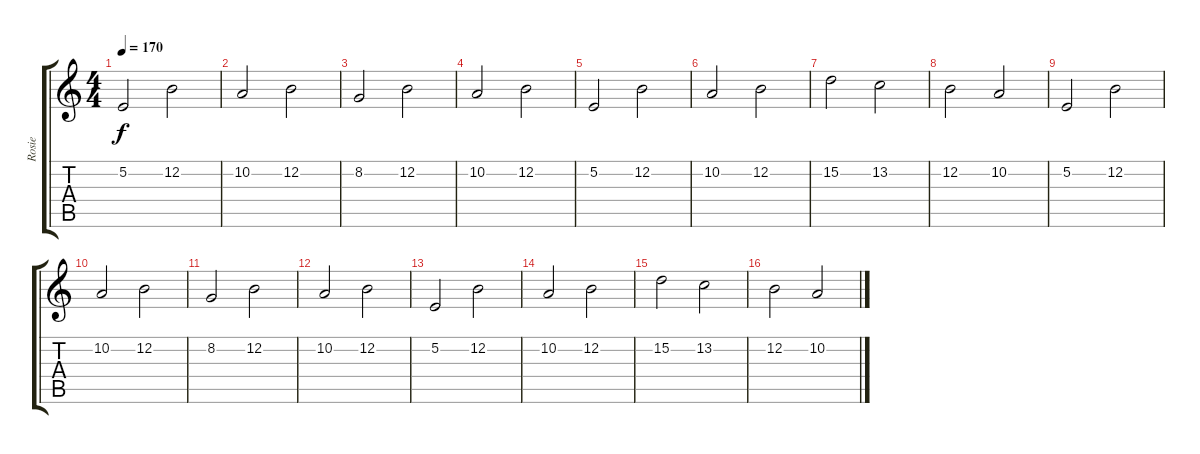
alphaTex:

\track ("Rosie" "Rosie") {instrument choiraahs}
\staff {score tabs}
\tuning (E4 B3 G3 D3 A2 D2) {hide}
\ts (4 4)
\tempo 170
\clef g2
\ks c
5.2.2{dy f volume 12} 12.2.2 |
10.2.2 12.2.2 |
8.2.2 12.2.2 |
10.2.2 12.2.2 |
5.2.2 12.2.2 |
10.2.2 12.2.2 |
15.2.2 13.2.2 |
12.2.2 10.2.2 |
5.2.2 12.2.2 |
10.2.2 12.2.2 |
8.2.2 12.2.2 |
10.2.2 12.2.2 |
5.2.2 12.2.2 |
10.2.2 12.2.2 |
15.2.2 13.2.2 |
12.2.2 10.2.2
